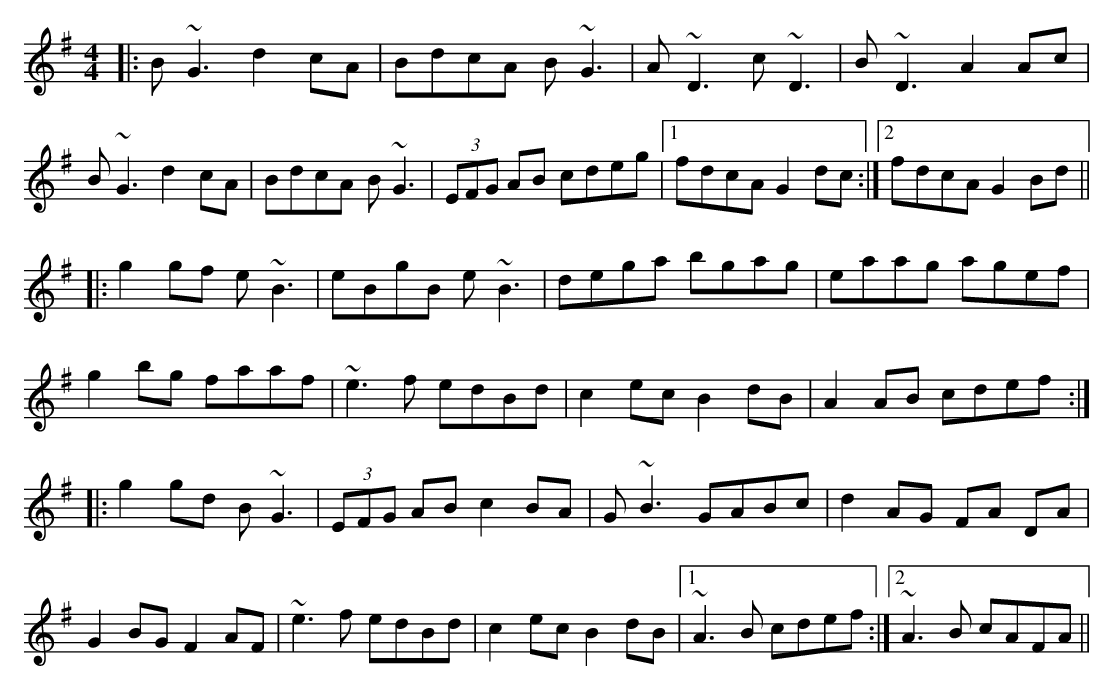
X:1
M:4/4
K:G
|:B ~G3 d2cA|BdcA B~G3|A ~D3 c ~D3|B~D3A2Ac|
B ~G3 d2 cA|BdcA B ~G3|(3EFG AB cdeg|1 fdcA G2 dc:|2 fdcA G2 Bd||
|:g2 gf e~B3|eBgB e ~B3|dega bgag|eaag agef|
g2 bg faaf|~e3f edBd|c2 ec B2 dB|A2 AB cdef:|
|:g2 gd B ~G3|(3EFG AB c2BA|G ~B3 GABc|d2 AG FA DA|
G2 BG F2 AF|~e3f edBd|c2 ec B2 dB|1 ~A3 B cdef:|2 ~A3 B cAFA||
